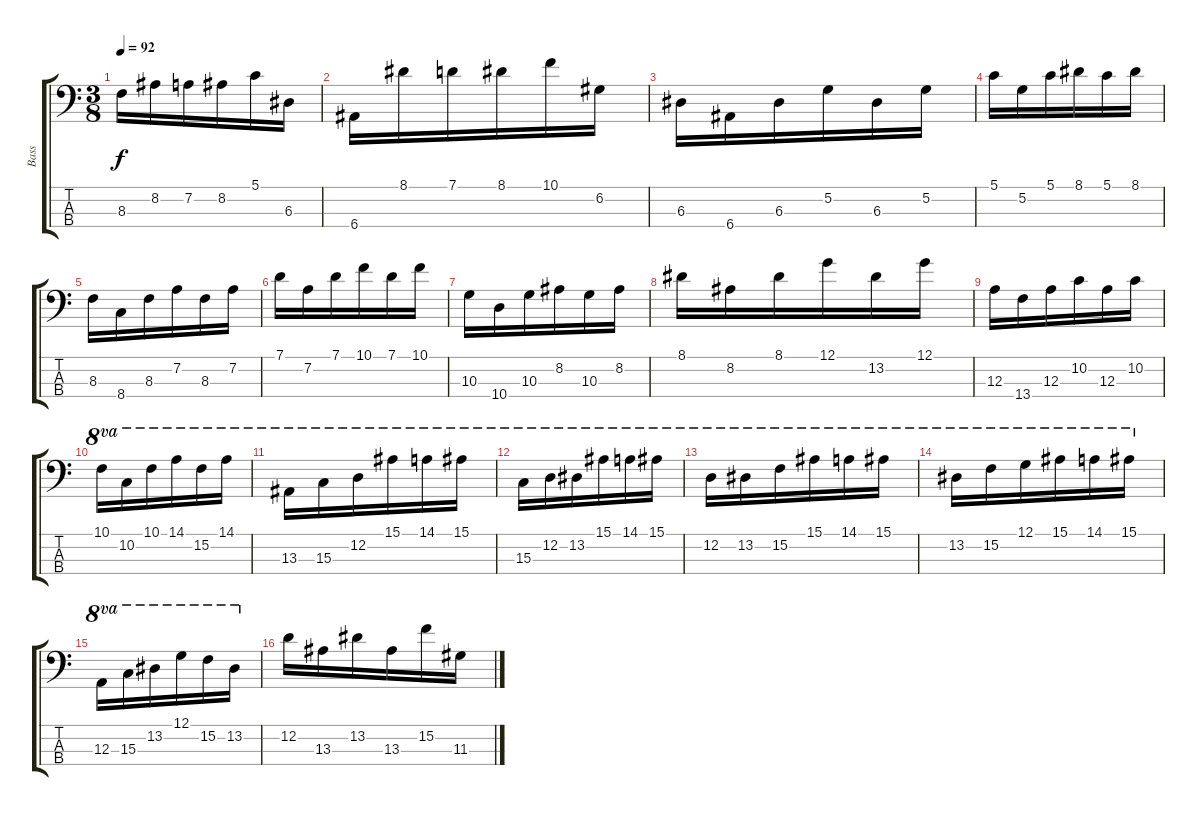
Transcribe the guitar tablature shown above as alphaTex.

\track ("Bass" "Bass") {instrument electricbassfinger}
\staff {score tabs}
\tuning (G2 D2 A1 E1) {hide}
\ts (3 8)
\tempo 92
\clef f4
\ks c
8.3.16{dy f} 8.2.16 7.2.16 8.2.16 5.1.16 6.3.16 |
6.4.16 8.1.16 7.1.16 8.1.16 10.1.16 6.2.16 |
6.3.16 6.4.16 6.3.16 5.2.16 6.3.16 5.2.16 |
5.1.16 5.2.16 5.1.16 8.1.16 5.1.16 8.1.16 |
8.3.16 8.4.16 8.3.16 7.2.16 8.3.16 7.2.16 |
7.1.16 7.2.16 7.1.16 10.1.16 7.1.16 10.1.16 |
10.3.16 10.4.16 10.3.16 8.2.16 10.3.16 8.2.16 |
8.1.16 8.2.16 8.1.16 12.1.16 13.2.16 12.1.16 |
12.3.16 13.4.16 12.3.16 10.2.16 12.3.16 10.2.16 |
10.1.16{ot 8va} 10.2.16{ot 8va} 10.1.16{ot 8va} 14.1.16{ot 8va} 15.2.16{ot 8va} 14.1.16{ot 8va} |
13.3.16{ot 8va} 15.3.16{ot 8va} 12.2.16{ot 8va} 15.1.16{ot 8va} 14.1.16{ot 8va} 15.1.16{ot 8va} |
15.3.16{ot 8va} 12.2.16{ot 8va} 13.2.16{ot 8va} 15.1.16{ot 8va} 14.1.16{ot 8va} 15.1.16{ot 8va} |
12.2.16{ot 8va} 13.2.16{ot 8va} 15.2.16{ot 8va} 15.1.16{ot 8va} 14.1.16{ot 8va} 15.1.16{ot 8va} |
13.2.16{ot 8va} 15.2.16{ot 8va} 12.1.16{ot 8va} 15.1.16{ot 8va} 14.1.16{ot 8va} 15.1.16{ot 8va} |
12.3.16{ot 8va} 15.3.16{ot 8va} 13.2.16{ot 8va} 12.1.16{ot 8va} 15.2.16{ot 8va} 13.2.16{ot 8va} |
12.2.16 13.3.16 13.2.16 13.3.16 15.2.16 11.3.16
